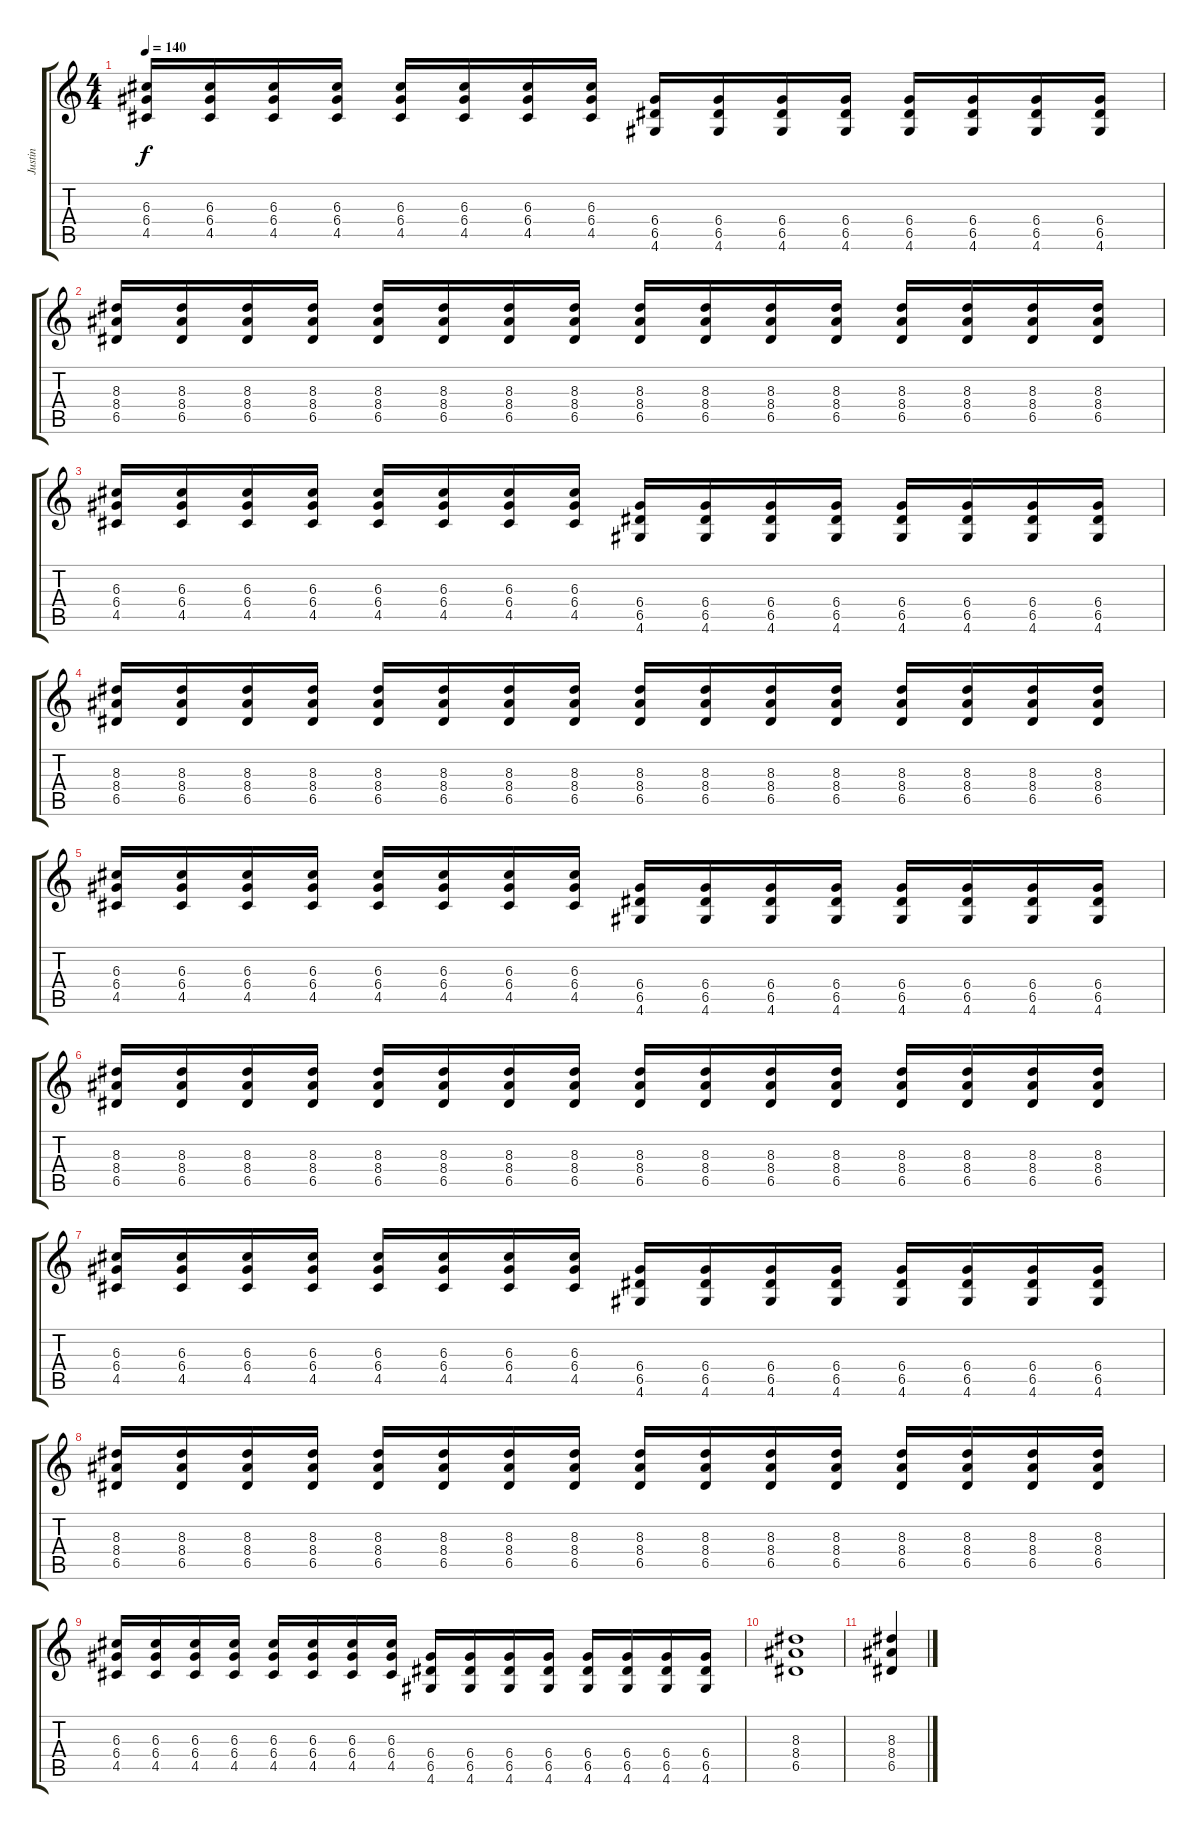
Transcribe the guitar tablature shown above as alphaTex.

\track ("Justin" "Justin") {instrument distortionguitar}
\staff {score tabs}
\tuning (E4 B3 G3 D3 A2 E2) {hide}
\ts (4 4)
\tempo 140
\clef g2
\ks c
(6.3 6.4 4.5).16{dy f} (6.3 6.4 4.5).16 (6.3 6.4 4.5).16 (6.3 6.4 4.5).16 (6.3 6.4 4.5).16 (6.3 6.4 4.5).16 (6.3 6.4 4.5).16 (6.3 6.4 4.5).16 (6.4 6.5 4.6).16 (6.4 6.5 4.6).16 (6.4 6.5 4.6).16 (6.4 6.5 4.6).16 (6.4 6.5 4.6).16 (6.4 6.5 4.6).16 (6.4 6.5 4.6).16 (6.4 6.5 4.6).16 |
(8.3 8.4 6.5).16 (8.3 8.4 6.5).16 (8.3 8.4 6.5).16 (8.3 8.4 6.5).16 (8.3 8.4 6.5).16 (8.3 8.4 6.5).16 (8.3 8.4 6.5).16 (8.3 8.4 6.5).16 (8.3 8.4 6.5).16 (8.3 8.4 6.5).16 (8.3 8.4 6.5).16 (8.3 8.4 6.5).16 (8.3 8.4 6.5).16 (8.3 8.4 6.5).16 (8.3 8.4 6.5).16 (8.3 8.4 6.5).16 |
(6.3 6.4 4.5).16 (6.3 6.4 4.5).16 (6.3 6.4 4.5).16 (6.3 6.4 4.5).16 (6.3 6.4 4.5).16 (6.3 6.4 4.5).16 (6.3 6.4 4.5).16 (6.3 6.4 4.5).16 (6.4 6.5 4.6).16 (6.4 6.5 4.6).16 (6.4 6.5 4.6).16 (6.4 6.5 4.6).16 (6.4 6.5 4.6).16 (6.4 6.5 4.6).16 (6.4 6.5 4.6).16 (6.4 6.5 4.6).16 |
(8.3 8.4 6.5).16 (8.3 8.4 6.5).16 (8.3 8.4 6.5).16 (8.3 8.4 6.5).16 (8.3 8.4 6.5).16 (8.3 8.4 6.5).16 (8.3 8.4 6.5).16 (8.3 8.4 6.5).16 (8.3 8.4 6.5).16 (8.3 8.4 6.5).16 (8.3 8.4 6.5).16 (8.3 8.4 6.5).16 (8.3 8.4 6.5).16 (8.3 8.4 6.5).16 (8.3 8.4 6.5).16 (8.3 8.4 6.5).16 |
(6.3 6.4 4.5).16 (6.3 6.4 4.5).16 (6.3 6.4 4.5).16 (6.3 6.4 4.5).16 (6.3 6.4 4.5).16 (6.3 6.4 4.5).16 (6.3 6.4 4.5).16 (6.3 6.4 4.5).16 (6.4 6.5 4.6).16 (6.4 6.5 4.6).16 (6.4 6.5 4.6).16 (6.4 6.5 4.6).16 (6.4 6.5 4.6).16 (6.4 6.5 4.6).16 (6.4 6.5 4.6).16 (6.4 6.5 4.6).16 |
(8.3 8.4 6.5).16 (8.3 8.4 6.5).16 (8.3 8.4 6.5).16 (8.3 8.4 6.5).16 (8.3 8.4 6.5).16 (8.3 8.4 6.5).16 (8.3 8.4 6.5).16 (8.3 8.4 6.5).16 (8.3 8.4 6.5).16 (8.3 8.4 6.5).16 (8.3 8.4 6.5).16 (8.3 8.4 6.5).16 (8.3 8.4 6.5).16 (8.3 8.4 6.5).16 (8.3 8.4 6.5).16 (8.3 8.4 6.5).16 |
(6.3 6.4 4.5).16 (6.3 6.4 4.5).16 (6.3 6.4 4.5).16 (6.3 6.4 4.5).16 (6.3 6.4 4.5).16 (6.3 6.4 4.5).16 (6.3 6.4 4.5).16 (6.3 6.4 4.5).16 (6.4 6.5 4.6).16 (6.4 6.5 4.6).16 (6.4 6.5 4.6).16 (6.4 6.5 4.6).16 (6.4 6.5 4.6).16 (6.4 6.5 4.6).16 (6.4 6.5 4.6).16 (6.4 6.5 4.6).16 |
(8.3 8.4 6.5).16 (8.3 8.4 6.5).16 (8.3 8.4 6.5).16 (8.3 8.4 6.5).16 (8.3 8.4 6.5).16 (8.3 8.4 6.5).16 (8.3 8.4 6.5).16 (8.3 8.4 6.5).16 (8.3 8.4 6.5).16 (8.3 8.4 6.5).16 (8.3 8.4 6.5).16 (8.3 8.4 6.5).16 (8.3 8.4 6.5).16 (8.3 8.4 6.5).16 (8.3 8.4 6.5).16 (8.3 8.4 6.5).16 |
(6.3 6.4 4.5).16 (6.3 6.4 4.5).16 (6.3 6.4 4.5).16 (6.3 6.4 4.5).16 (6.3 6.4 4.5).16 (6.3 6.4 4.5).16 (6.3 6.4 4.5).16 (6.3 6.4 4.5).16 (6.4 6.5 4.6).16 (6.4 6.5 4.6).16 (6.4 6.5 4.6).16 (6.4 6.5 4.6).16 (6.4 6.5 4.6).16 (6.4 6.5 4.6).16 (6.4 6.5 4.6).16 (6.4 6.5 4.6).16 |
(8.3 8.4 6.5).1 |
(8.3 8.4 6.5).4
